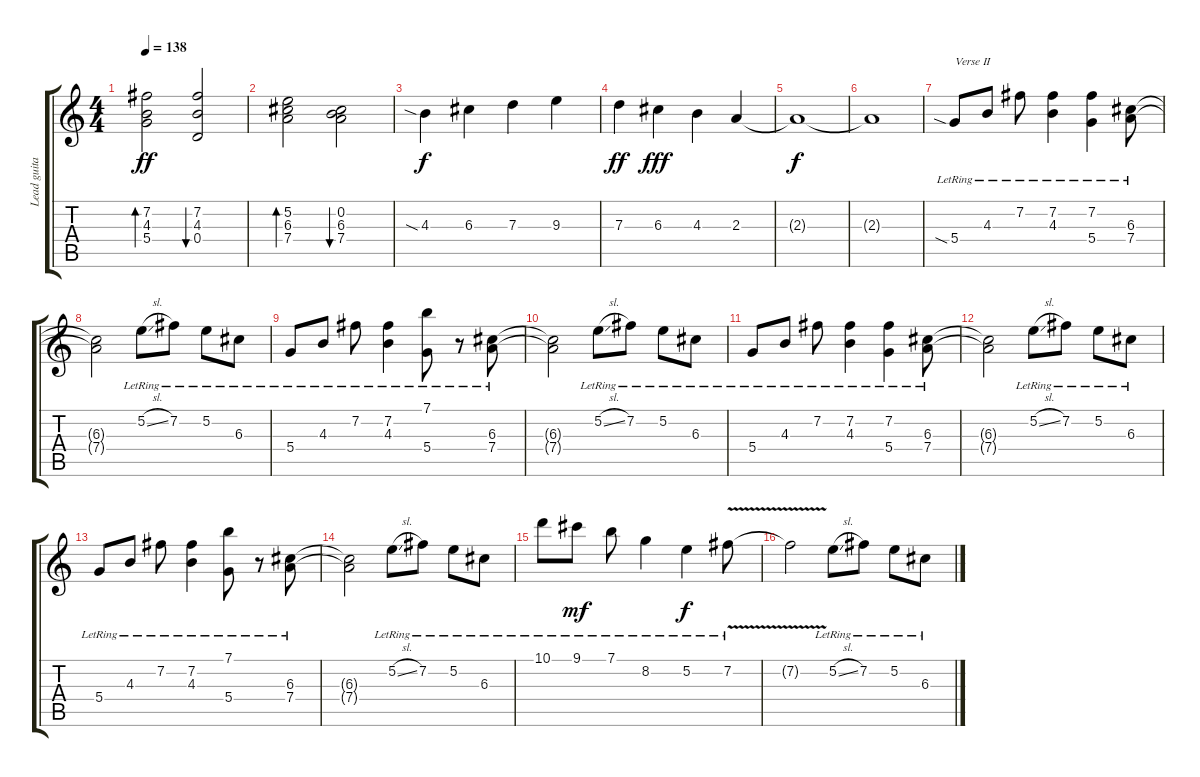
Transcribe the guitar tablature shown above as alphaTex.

\track ("Lead guitar" "Lead guita") {instrument electricguitarjazz}
\staff {score tabs}
\tuning (E4 B3 G3 D3 A2 E2) {hide}
\ts (4 4)
\tempo 138
\clef g2
\ks c
(7.2 4.3 5.4).2{bd 120 dy ff} (7.2 4.3 0.4).2{bu 120} |
(5.2 6.3 7.4).2{bd 120} (0.2 6.3 7.4).2{bu 120} |
4.3{sia}.4{dy f instrument overdrivenguitar} 6.3.4 7.3.4 9.3.4 |
7.3.4{dy ff} 6.3.4{dy fff} 4.3.4 2.3.4 |
2.3{t}.1{dy f} |
2.3{t}.1{instrument electricguitarjazz} |
5.4{sia lr}.8{txt "Verse II" instrument electricguitarjazz} 4.3{lr}.8 7.2{lr}.8 (7.2{lr} 4.3{lr}).4 (7.2{lr} 5.4{lr}).4 (6.3{lr} 7.4{lr}).8 |
(6.3{t} 7.4{t}).2 5.2{sl lr}.8 7.2{lr}.8 5.2{lr}.8 6.3{lr}.8 |
5.4{lr}.8 4.3{lr}.8 7.2{lr}.8 (7.2{lr} 4.3{lr}).4 (7.1{lr} 5.4).8 r.8 (6.3{lr} 7.4{lr}).8 |
(6.3{t} 7.4{t}).2 5.2{sl lr}.8 7.2{lr}.8 5.2{lr}.8 6.3{lr}.8 |
5.4{lr}.8 4.3{lr}.8 7.2{lr}.8 (7.2{lr} 4.3{lr}).4 (7.2{lr} 5.4{lr}).4 (6.3{lr} 7.4{lr}).8 |
(6.3{t} 7.4{t}).2 5.2{sl lr}.8 7.2{lr}.8 5.2{lr}.8 6.3{lr}.8 |
5.4{lr}.8 4.3{lr}.8 7.2{lr}.8 (7.2{lr} 4.3{lr}).4 (7.1{lr} 5.4).8 r.8 (6.3{lr} 7.4{lr}).8 |
(6.3{t} 7.4{t}).2 5.2{sl lr}.8 7.2{lr}.8 5.2{lr}.8 6.3{lr}.8 |
10.1{lr}.8 9.1{lr}.8{dy mf} 7.1{lr}.8 8.2{lr}.4 5.2{lr}.4{dy f} 7.2{v lr}.8 |
7.2{t}.2 5.2{sl lr}.8 7.2{lr}.8 5.2{lr}.8 6.3{lr}.8
